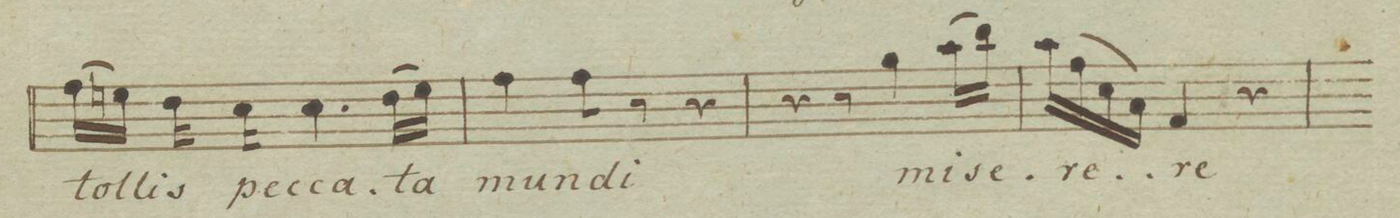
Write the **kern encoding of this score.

**kern	**text	**text
*I"Basso.	*	*
*clefF4	*	*
*k[b-e-a-d-g-]	*	*
*M3/4	*	*
(16A-\LL	tol-	.
16Gn\JJ)	.	.
16F\	-lis	.
16E-\	pec-	.
4.E-\	-ca-	.
(16F\LL	-ta	.
16G\JJ)	.	.
=23	=23	=23
4A-\	mun-	.
8A-\	-di	.
8r	.	.
4r	.	.
=24	=24	=24
4r	.	.
8r	.	.
4B-\	mi-	.
(16c\LL	-se-	.
16d-\JJ)	.	.
=25	=25	=25
(16c\LL	-re-	.
16A-\	.	.
16E-\	.	.
16C\JJ)	.	.
4AA-/	-re	.
4r	.	.
=26	=26	=26
*-	*-	*-
